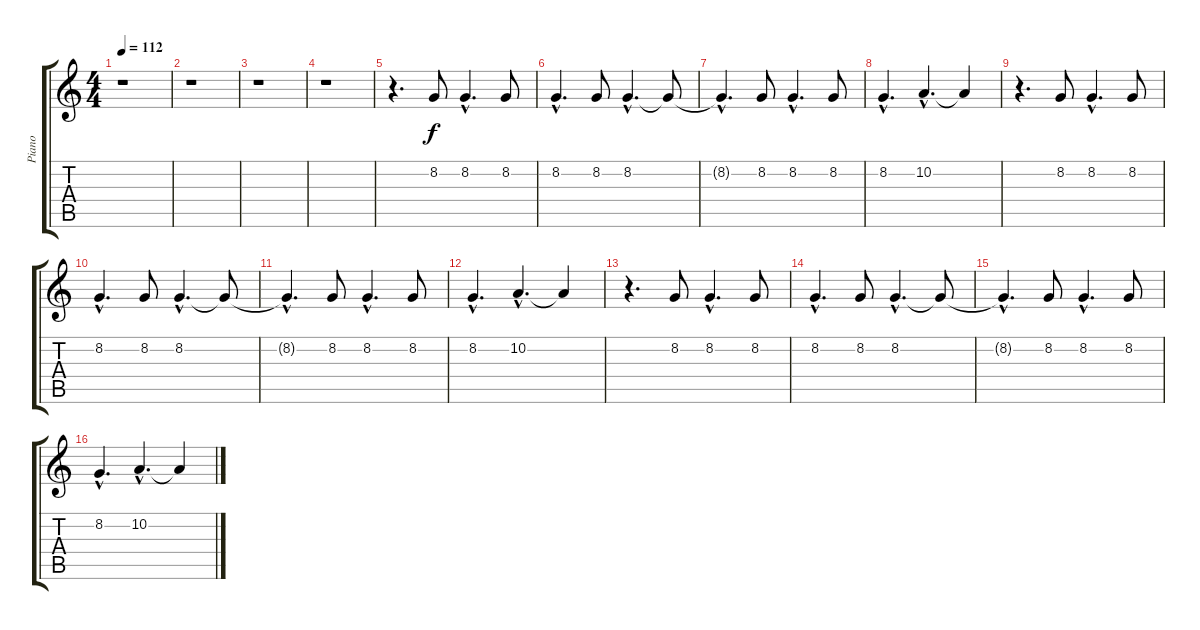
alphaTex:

\track ("Piano" "Piano") {instrument electricpiano1}
\staff {score tabs}
\tuning (E4 B3 G3 D3 A2 E2) {hide}
\ts (4 4)
\tempo 112
\clef g2
\ks c
r.1{dy f} |
r.1 |
r.1 |
r.1 |
r.4{d} 8.2.8 8.2{hac}.4{d} 8.2.8 |
8.2{hac}.4{d} 8.2.8 8.2{hac}.4{d} 8.2{t}.8 |
8.2{hac t}.4{d} 8.2.8 8.2{hac}.4{d} 8.2.8 |
8.2{hac}.4{d} 10.2{hac}.4{d} 10.2{t}.4 |
r.4{d} 8.2.8 8.2{hac}.4{d} 8.2.8 |
8.2{hac}.4{d} 8.2.8 8.2{hac}.4{d} 8.2{t}.8 |
8.2{hac t}.4{d} 8.2.8 8.2{hac}.4{d} 8.2.8 |
8.2{hac}.4{d} 10.2{hac}.4{d} 10.2{t}.4 |
r.4{d} 8.2.8 8.2{hac}.4{d} 8.2.8 |
8.2{hac}.4{d} 8.2.8 8.2{hac}.4{d} 8.2{t}.8 |
8.2{hac t}.4{d} 8.2.8 8.2{hac}.4{d} 8.2.8 |
8.2{hac}.4{d} 10.2{hac}.4{d} 10.2{t}.4
